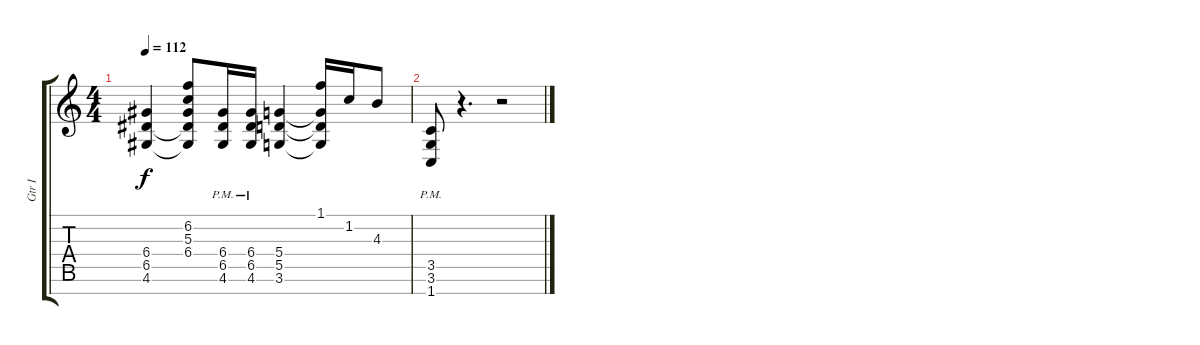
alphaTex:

\track ("Gtr I" "Gtr I") {instrument overdrivenguitar}
\staff {score tabs}
\tuning (E4 B3 G3 D3 A2 E2 B1) {hide}
\ts (4 4)
\tempo 112
\clef g2
\ks c
(6.4 6.5 4.6).4{dy f} (6.2 5.3 6.4 6.5{t} 4.6{t}).8 (6.4{pm} 6.5{pm} 4.6{pm}).16 (6.4{pm} 6.5{pm} 4.6{pm}).16 (5.4 5.5 3.6).4 (1.1 5.4{t} 5.5{t} 3.6{t}).16 1.2.16 4.3.8 |
(3.5{pm} 3.6 1.7).8 r.4{d} r.2
